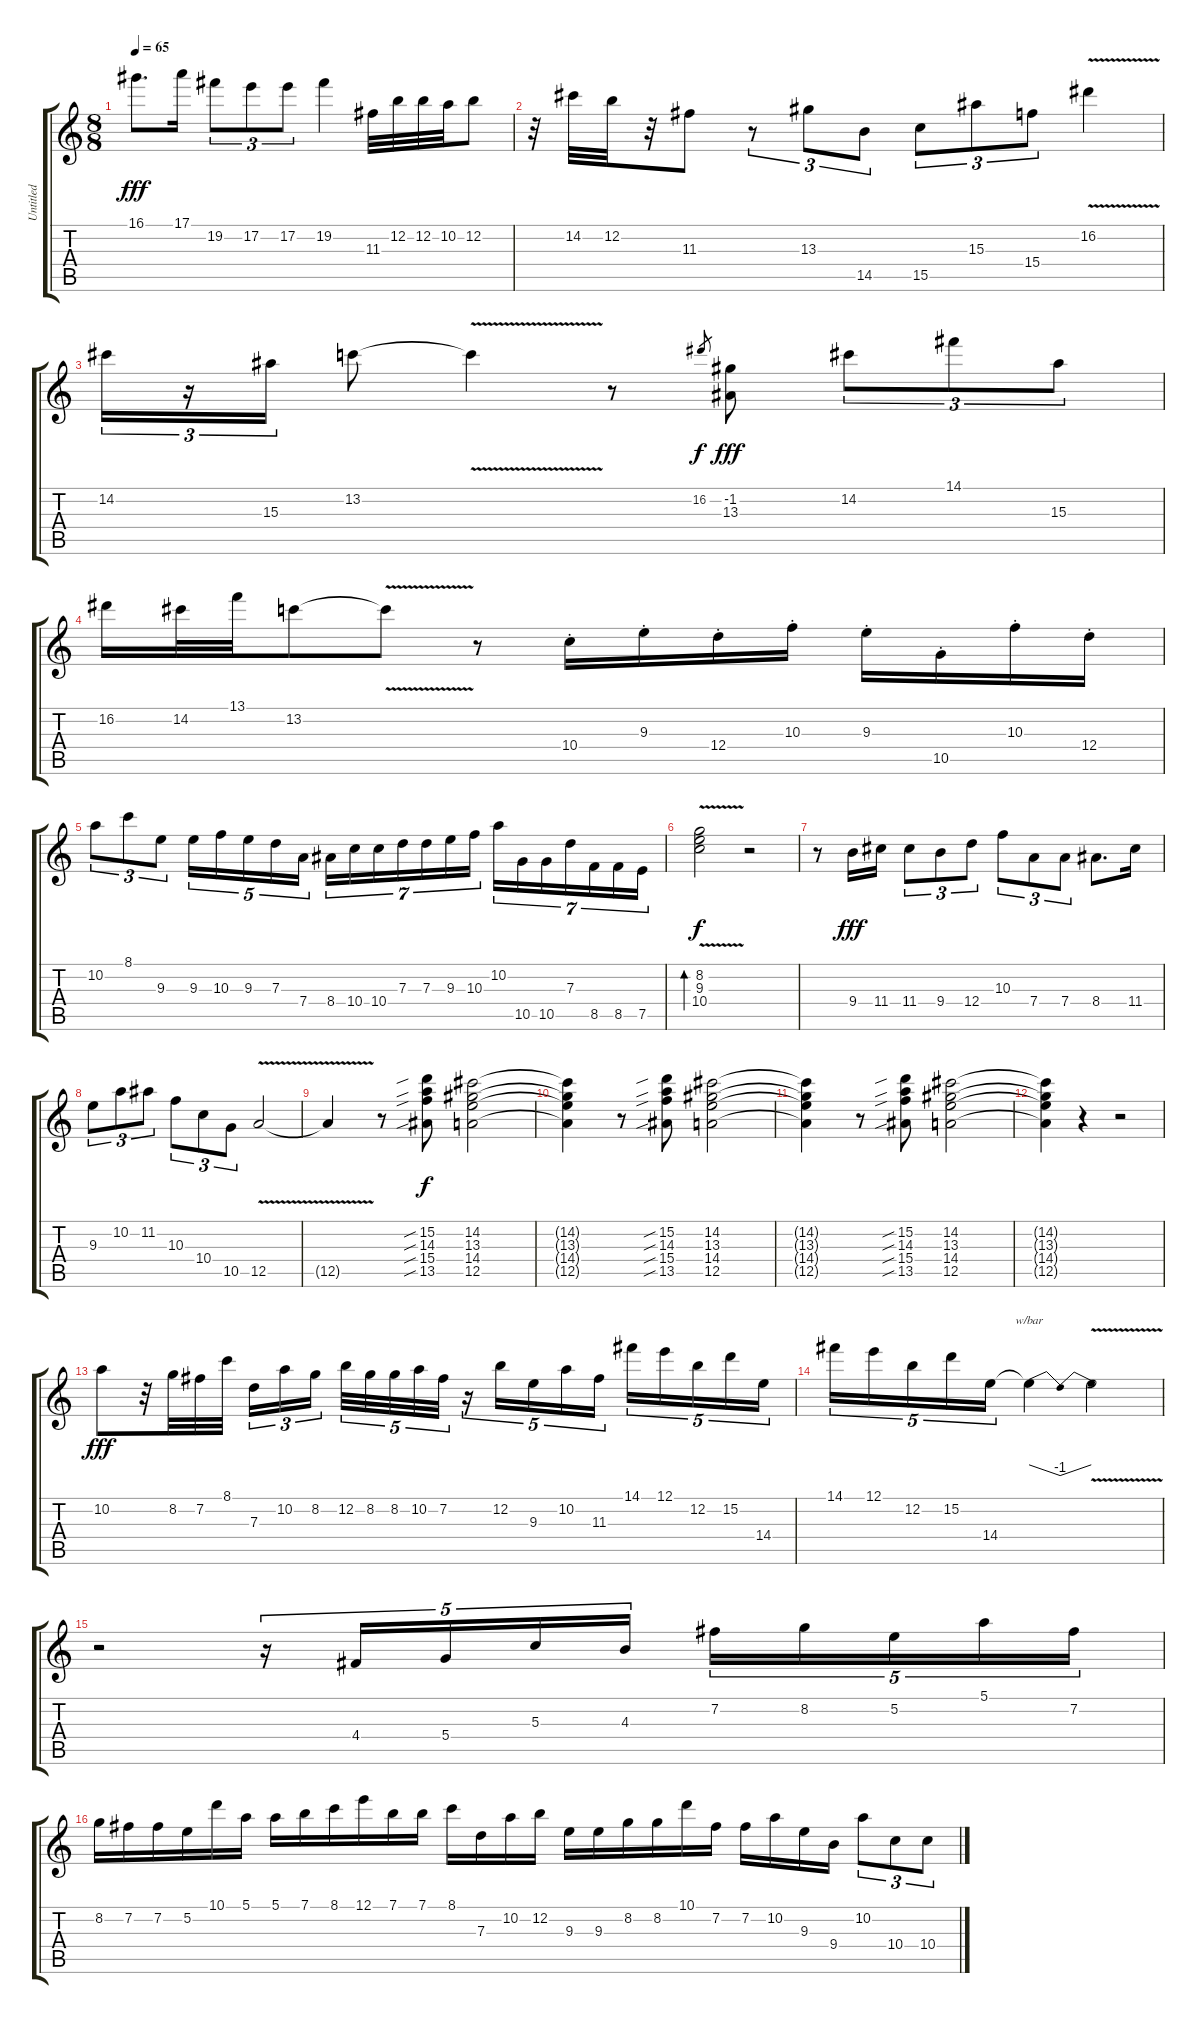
\track ("Untitled" "Untitled") {instrument overdrivenguitar}
\staff {score tabs}
\tuning (E4 B3 G3 D3 A2 E2) {hide}
\ts (8 8)
\tempo 65
\clef g2
\ks c
16.1.8{d dy fff} 17.1.16 19.2.8{tu (3 2)} 17.2.8{tu (3 2)} 17.2.8{tu (3 2)} 19.2.4 11.3.32 12.2.32 12.2.32 10.2.32 12.2.8 |
r.32 14.2.32 12.2.32 r.32 11.3.8 r.8{tu (3 2)} 13.3.8{tu (3 2)} 14.5.8{tu (3 2)} 15.5.8{tu (3 2)} 15.3.8{tu (3 2)} 15.4.8{tu (3 2)} 16.2{v}.4 |
14.2.16{tu (3 2)} r.16{tu (3 2)} 15.3.16{tu (3 2)} 13.2.8 13.2{v t}.4 r.8 16.2.8{gr dy f} (-1.2 13.3).8{dy fff} 14.2.8{tu (3 2)} 14.1.8{tu (3 2)} 15.3.8{tu (3 2)} |
16.2.16 14.2.32 13.1.32 13.2.8 13.2{v t}.8 r.8 10.4{st}.16 9.3{st}.16 12.4{st}.16 10.3{st}.16 9.3{st}.16 10.5{st}.16 10.3{st}.16 12.4{st}.16 |
10.2.8{tu (3 2)} 8.1.8{tu (3 2)} 9.3.8{tu (3 2)} 9.3.16{tu (5 4)} 10.3.16{tu (5 4)} 9.3.16{tu (5 4)} 7.3.16{tu (5 4)} 7.4.16{tu (5 4)} 8.4.16{tu (7 4)} 10.4.16{tu (7 4)} 10.4.16{tu (7 4)} 7.3.16{tu (7 4)} 7.3.16{tu (7 4)} 9.3.16{tu (7 4)} 10.3.16{tu (7 4)} 10.2.16{tu (7 4)} 10.5.16{tu (7 4)} 10.5.16{tu (7 4)} 7.3.16{tu (7 4)} 8.5.16{tu (7 4)} 8.5.16{tu (7 4)} 7.5.16{tu (7 4)} |
(8.2{v} 9.3{v} 10.4{v}).2{bd 30 dy f} r.2 |
r.8 9.4.16{dy fff} 11.4.16 11.4.8{tu (3 2)} 9.4.8{tu (3 2)} 12.4.8{tu (3 2)} 10.3.8{tu (3 2)} 7.4.8{tu (3 2)} 7.4.8{tu (3 2)} 8.4.8{d} 11.4.16 |
9.3.8{tu (3 2)} 10.2.8{tu (3 2)} 11.2.8{tu (3 2)} 10.3.8{tu (3 2)} 10.4.8{tu (3 2)} 10.5.8{tu (3 2)} 12.5{v}.2 |
12.5{t}.4 r.8 (15.2{sib} 14.3{sib} 15.4{sib} 13.5{sib}).8{dy f} (14.2 13.3 14.4 12.5).2 |
(14.2{t} 13.3{t} 14.4{t} 12.5{t}).4 r.8 (15.2{sib} 14.3{sib} 15.4{sib} 13.5{sib}).8 (14.2 13.3 14.4 12.5).2 |
(14.2{t} 13.3{t} 14.4{t} 12.5{t}).4 r.8 (15.2{sib} 14.3{sib} 15.4{sib} 13.5{sib}).8 (14.2 13.3 14.4 12.5).2 |
(14.2{t} 13.3{t} 14.4{t} 12.5{t}).4 r.4 r.2 |
10.2.8{dy fff} r.32 8.2.32 7.2.32 8.1.32 7.3.16{tu (3 2)} 10.2.16{tu (3 2)} 8.2.16{tu (3 2)} 12.2.32{tu (5 4)} 8.2.32{tu (5 4)} 8.2.32{tu (5 4)} 10.2.32{tu (5 4)} 7.2.32{tu (5 4)} r.16{tu (5 4)} 12.2.16{tu (5 4)} 9.3.16{tu (5 4)} 10.2.16{tu (5 4)} 11.3.16{tu (5 4)} 14.1.16{tu (5 4)} 12.1.16{tu (5 4)} 12.2.16{tu (5 4)} 15.2.16{tu (5 4)} 14.4.16{tu (5 4)} |
14.1.16{tu (5 4)} 12.1.16{tu (5 4)} 12.2.16{tu (5 4)} 15.2.16{tu (5 4)} 14.4.16{tu (5 4)} 14.4{t}.4{tbe (dip default 0 0 30 -4 60 0)} 14.4{v t}.2 |
r.2 r.16{tu (5 4)} 4.4.16{tu (5 4)} 5.4.16{tu (5 4)} 5.3.16{tu (5 4)} 4.3.16{tu (5 4)} 7.2.16{tu (5 4)} 8.2.16{tu (5 4)} 5.2.16{tu (5 4)} 5.1.16{tu (5 4)} 7.2.16{tu (5 4)} |
8.2.16 7.2.16 7.2.16 5.2.16 10.1.16 5.1.16 5.1.16 7.1.16 8.1.16 12.1.16 7.1.16 7.1.16 8.1.16 7.3.16 10.2.16 12.2.16 9.3.16 9.3.16 8.2.16 8.2.16 10.1.16 7.2.16 7.2.16 10.2.16 9.3.16 9.4.16 10.2.8{tu (3 2)} 10.4.8{tu (3 2)} 10.4.8{tu (3 2)}
